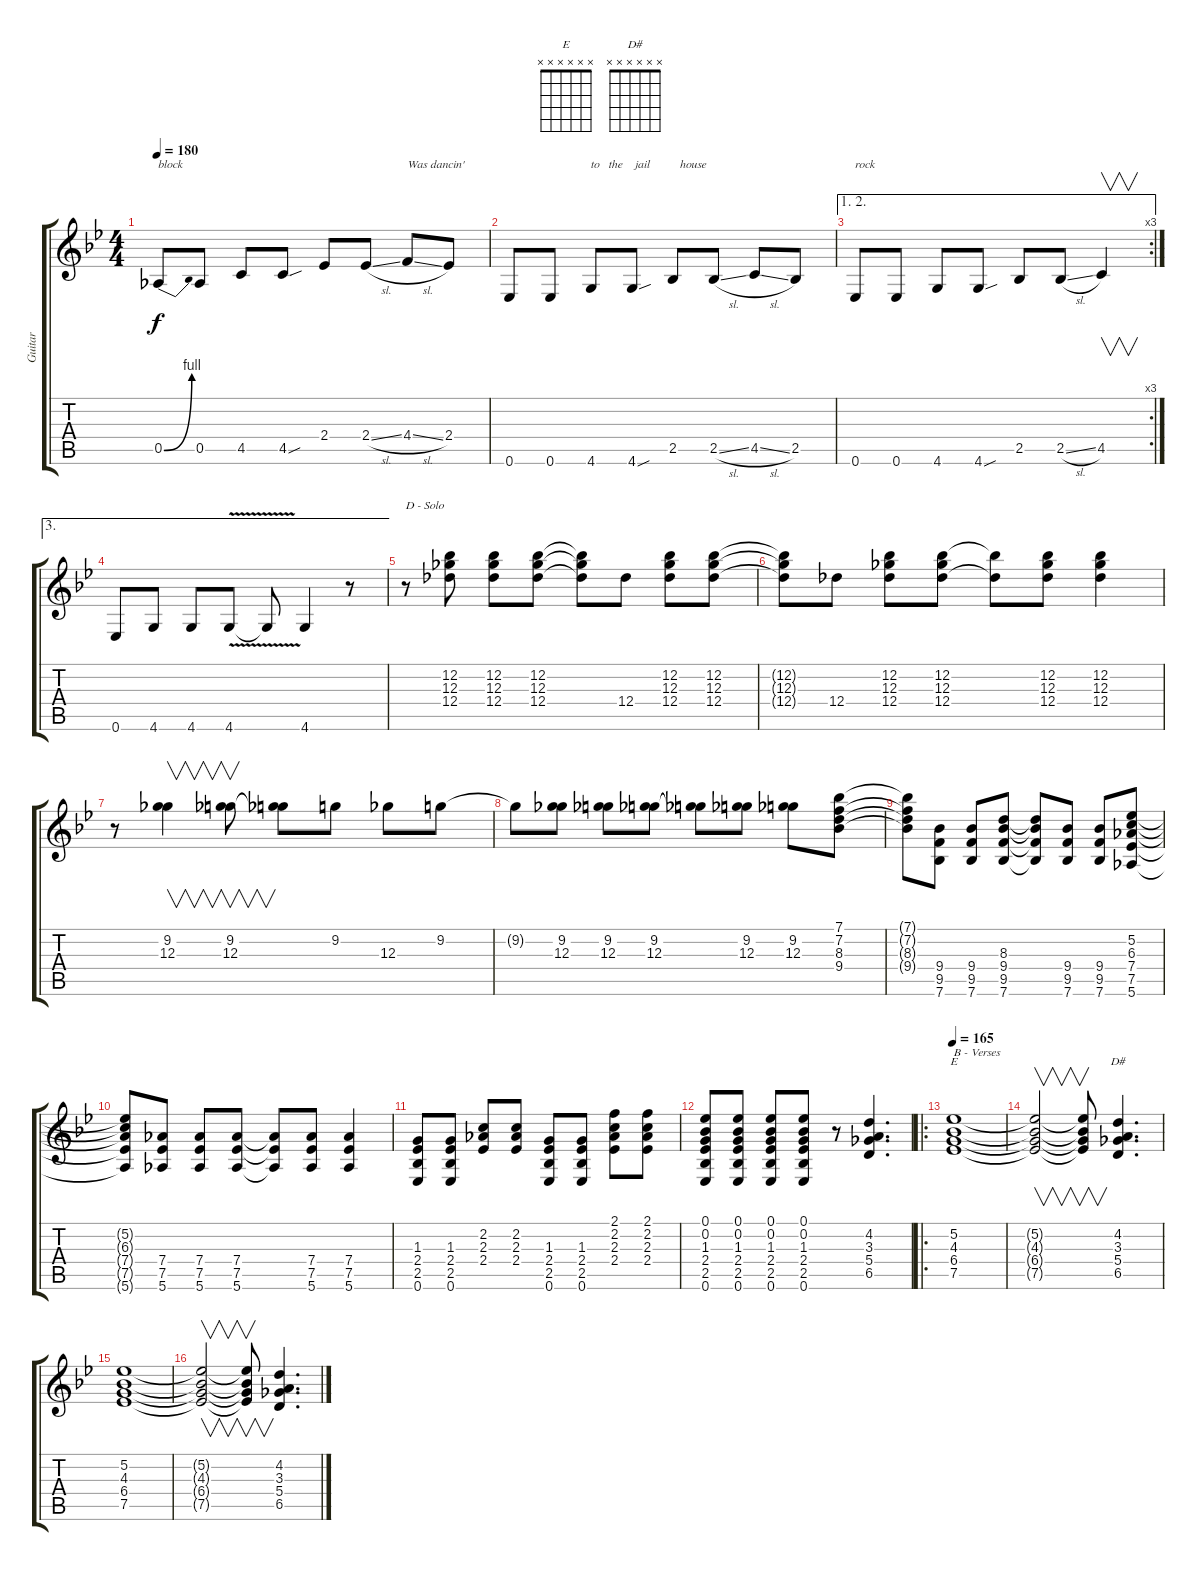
\track ("Guitar" "Guitar") {instrument acousticguitarsteel}
\staff {score tabs}
\tuning (Eb4 Bb3 Gb3 Db3 Ab2 Eb2) {hide}
\chord ("E" x x x x x x)
\chord ("D#" x x x x x x)
\ts (4 4)
\tempo 180
\clef g2
\ks bb
0.5{be (bend 0 0 60 4)}.8{txt "block" dy f} 0.5.8 4.5.8 4.5{sou}.8 2.4.8 2.4{sl}.8 4.4{sl}.8{txt "Was dancin'"} 2.4.8 |
0.6.8 0.6.8 4.6.8{txt "to   the    jail          house"} 4.6{sou}.8 2.5.8 2.5{sl}.8 4.5{sl}.8 2.5.8 |
\ae (1 2)
\rc 3
0.6.8{txt "rock"} 0.6.8 4.6.8 4.6{sou}.8 2.5.8 2.5{sl}.8 4.5.4{v} |
\ae 3
0.6.8 4.6.8 4.6.8 4.6{v}.8 4.6{v t}.8 4.6.4 r.8 |
r.8{txt "D - Solo"} (12.2 12.3 12.4).8 (12.2 12.3 12.4).8 (12.2 12.3 12.4).8 (12.2{t} 12.3{t} 12.4{t}).8 12.4.8 (12.2 12.3 12.4).8 (12.2 12.3 12.4).8 |
(12.2{t} 12.3{t} 12.4{t}).8 12.4.8 (12.2 12.3 12.4).8 (12.2 12.3 12.4).8 (12.2{t} 12.4{t}).8 (12.2 12.3 12.4).8 (12.2 12.3 12.4).4 |
r.8 (9.2 12.3).4{v} (9.2 12.3).8{v} (9.2{t} 12.3{t}).8 9.2.8 12.3.8 9.2.8 |
9.2{t}.8 (9.2 12.3).8 (9.2 12.3).8 (9.2 12.3).8 (9.2{t} 12.3{be (hold 0 0 60 0) t}).8 (9.2 12.3).8 (9.2 12.3).8 (7.1 7.2 8.3 9.4).8 |
(7.1{t} 7.2{t} 8.3{t} 9.4{t}).8 (9.4 9.5 7.6).8 (9.4 9.5 7.6).8 (8.3 9.4 9.5 7.6).8 (8.3{t} 9.4{t} 9.5{t} 7.6{t}).8 (9.4 9.5 7.6).8 (9.4 9.5 7.6).8 (5.2 6.3 7.4 7.5 5.6).8 |
(5.2{t} 6.3{t} 7.4{t} 7.5{t} 5.6{t}).8 (7.4 7.5 5.6).8 (7.4 7.5 5.6).8 (7.4 7.5 5.6).8 (7.4{t} 7.5{t} 5.6{t}).8 (7.4 7.5 5.6).8 (7.4 7.5 5.6).4 |
(1.3 2.4 2.5 0.6).8 (1.3 2.4 2.5 0.6).8 (2.2 2.3 2.4).8 (2.2 2.3 2.4).8 (1.3 2.4 2.5 0.6).8 (1.3 2.4 2.5 0.6).8 (2.1 2.2 2.3 2.4).8 (2.1 2.2 2.3 2.4).8 |
(0.1 0.2 1.3 2.4 2.5 0.6).8 (0.1 0.2 1.3 2.4 2.5 0.6).8 (0.1 0.2 1.3 2.4 2.5 0.6).8 (0.1 0.2 1.3 2.4 2.5 0.6).8 r.8 (4.2 3.3 5.4 6.5).4{d} |
\ro
\tempo 165
(5.2 4.3 6.4 7.5).1{ch "E" txt "B - Verses"} |
(5.2{t} 4.3{t} 6.4{t} 7.5{t}).2{v} (5.2{t} 4.3{t} 6.4{t} 7.5{t}).8{v} (4.2 3.3 5.4 6.5).4{d ch "D#"} |
(5.2 4.3 6.4 7.5).1 |
(5.2{t} 4.3{t} 6.4{t} 7.5{t}).2{v} (5.2{t} 4.3{t} 6.4{t} 7.5{t}).8{v} (4.2 3.3 5.4 6.5).4{d}
